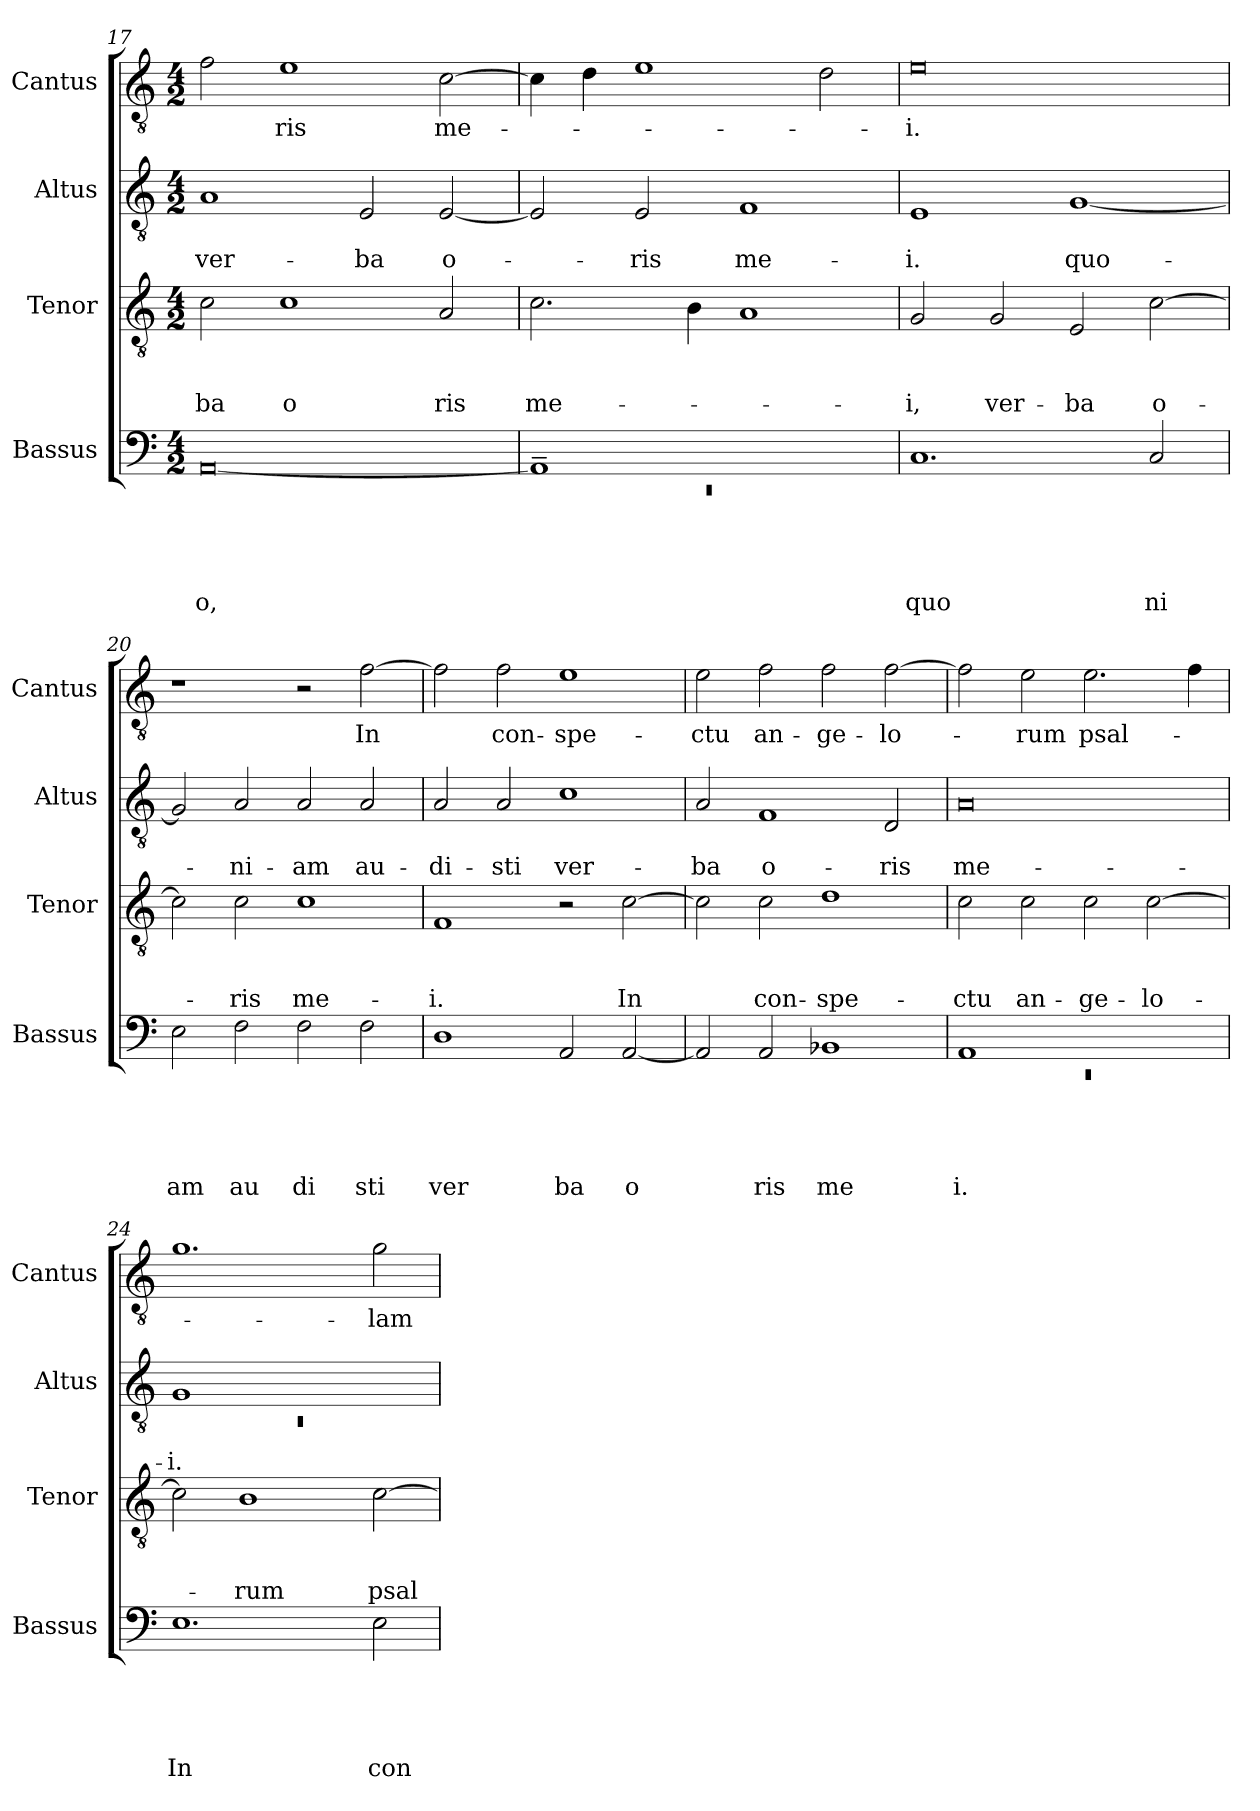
**kern	**text	**text	**text	**text	**text	**kern	**text	**text	**text	**kern	**text	**text	**kern	**text
*part4	*part4	*part4	*part4	*part4	*part4	*part3	*part3	*part3	*part3	*part2	*part2	*part2	*part1	*part1
*staff4	*staff4	*staff4	*staff4	*staff4	*staff4	*staff3	*staff3	*staff3	*staff3	*staff2	*staff2	*staff2	*staff1	*staff1
*I"Bassus	*	*	*	*	*	*I"Tenor	*	*	*	*I"Altus	*	*	*I"Cantus	*
*I'Bassus	*	*	*	*	*	*I'Tenor	*	*	*	*I'Altus	*	*	*I'Cantus	*
*clefF4	*	*	*	*	*	*clefGv2	*	*	*	*clefGv2	*	*	*clefGv2	*
*k[]	*	*	*	*	*	*k[]	*	*	*	*k[]	*	*	*k[]	*
*C:	*	*	*	*	*	*C:	*	*	*	*C:	*	*	*C:	*
*M4/2	*	*	*	*	*	*M4/2	*	*	*	*M4/2	*	*	*M4/2	*
=17	=17	=17	=17	=17	=17	=17	=17	=17	=17	=17	=17	=17	=17	=17
!	!	!	!	!	!LO:LY:b	!	!	!	!LO:LY:b	!	!	!LO:LY:b	!	!
[<0AA	.	.	.	.	o,	2c\	.	.	ba	1A	.	ver-	2f\	.
!	!	!	!	!	!	!	!	!	!LO:LY:b	!	!	!	!	!LO:LY:b
.	.	.	.	.	.	1c	.	.	o	.	.	.	1e	-ris
!	!	!	!	!	!	!	!	!	!	!	!	!LO:LY:b	!	!
.	.	.	.	.	.	.	.	.	.	2E/	.	-ba	.	.
!	!	!	!	!	!	!	!	!	!LO:LY:b	!	!	!LO:LY:b	!	!LO:LY:b
.	.	.	.	.	.	2A/	.	.	ris	[<2E/	.	o-	[<2c\	me-
!!LO:LB:g=z
=18	=18	=18	=18	=18	=18	=18	=18	=18	=18	=18	=18	=18	=18	=18
*^	*	*	*	*	*	*	*	*	*	*	*	*	*	*
!	!LO:N:vis=1	!	!	!	!	!	!	!	!	!LO:LY:b	!	!	!	!	!
1AA~>]	0rEE	.	.	.	.	.	2.c\	.	.	me-	2E/]	.	.	4c\]	.
.	.	.	.	.	.	.	.	.	.	.	.	.	.	4d\	.
!	!	!	!	!	!	!	!	!	!	!	!	!	!LO:LY:b	!	!
.	.	.	.	.	.	.	.	.	.	.	2E/	.	-ris	1e	.
.	.	.	.	.	.	.	4B\	.	.	.	.	.	.	.	.
!	!	!	!	!	!	!	!	!	!	!	!	!	!LO:LY:b	!	!
1ryy	.	.	.	.	.	.	1A	.	.	.	1F	.	me-	.	.
.	.	.	.	.	.	.	.	.	.	.	.	.	.	2d\	.
*v	*v	*	*	*	*	*	*	*	*	*	*	*	*	*	*
=19	=19	=19	=19	=19	=19	=19	=19	=19	=19	=19	=19	=19	=19	=19
!	!	!	!	!	!LO:LY:b	!	!	!	!LO:LY:b	!	!	!LO:LY:b	!	!LO:LY:b
1.C	.	.	.	.	quo	2G/	.	.	-i,	1E	.	-i.	0e	-i.
!	!	!	!	!	!	!	!	!	!LO:LY:b	!	!	!	!	!
.	.	.	.	.	.	2G/	.	.	ver-	.	.	.	.	.
!	!	!	!	!	!	!	!	!	!LO:LY:b	!	!	!LO:LY:b	!	!
.	.	.	.	.	.	2E/	.	.	-ba	[<1G	.	quo-	.	.
!	!	!	!	!	!LO:LY:b	!	!	!	!LO:LY:b	!	!	!	!	!
2C/	.	.	.	.	ni	[>2c\	.	.	o-	.	.	.	.	.
=20	=20	=20	=20	=20	=20	=20	=20	=20	=20	=20	=20	=20	=20	=20
!	!	!	!	!	!LO:LY:b	!	!	!	!	!	!	!	!	!
2E\	.	.	.	.	am	2c\]	.	.	.	2G/]	.	.	1r	.
!	!	!	!	!	!LO:LY:b	!	!	!	!LO:LY:b	!	!	!LO:LY:b	!	!
2F\	.	.	.	.	au	2c\	.	.	-ris	2A/	.	-ni-	.	.
!	!	!	!	!	!LO:LY:b	!	!	!	!LO:LY:b	!	!	!LO:LY:b	!	!
2F\	.	.	.	.	di	1c	.	.	me-	2A/	.	-am	2r	.
!	!	!	!	!	!LO:LY:b	!	!	!	!	!	!	!LO:LY:b	!	!LO:LY:b
2F\	.	.	.	.	sti	.	.	.	.	2A/	.	au-	[>2f\	In
=21	=21	=21	=21	=21	=21	=21	=21	=21	=21	=21	=21	=21	=21	=21
!	!	!	!	!	!LO:LY:b	!	!	!	!LO:LY:b	!	!	!LO:LY:b	!	!
1D	.	.	.	.	ver	1F	.	.	-i.	2A/	.	-di-	2f\]	.
!	!	!	!	!	!	!	!	!	!	!	!	!LO:LY:b	!	!LO:LY:b
.	.	.	.	.	.	.	.	.	.	2A/	.	-sti	2f\	con-
!	!	!	!	!	!LO:LY:b	!	!	!	!	!	!	!LO:LY:b	!	!LO:LY:b
2AA/	.	.	.	.	ba	2r	.	.	.	1c	.	ver-	1e	-spe-
!	!	!	!	!	!LO:LY:b	!	!	!	!LO:LY:b	!	!	!	!	!
[<2AA/	.	.	.	.	o	[>2c\	.	.	In	.	.	.	.	.
=22	=22	=22	=22	=22	=22	=22	=22	=22	=22	=22	=22	=22	=22	=22
!	!	!	!	!	!	!	!	!	!	!	!	!LO:LY:b	!	!LO:LY:b
2AA/]	.	.	.	.	.	2c\]	.	.	.	2A/	.	-ba	2e\	-ctu
!	!	!	!	!	!LO:LY:b	!	!	!	!LO:LY:b	!	!	!LO:LY:b	!	!LO:LY:b
2AA/	.	.	.	.	ris	2c\	.	.	con-	1F	.	o-	2f\	an-
!	!	!	!	!	!LO:LY:b	!	!	!	!LO:LY:b	!	!	!	!	!LO:LY:b
1BB-X	.	.	.	.	me	1d	.	.	-spe-	.	.	.	2f\	-ge-
!	!	!	!	!	!	!	!	!	!	!	!	!LO:LY:b	!	!LO:LY:b
.	.	.	.	.	.	.	.	.	.	2D/	.	-ris	[>2f\	-lo-
=23	=23	=23	=23	=23	=23	=23	=23	=23	=23	=23	=23	=23	=23	=23
*^	*	*	*	*	*	*	*	*	*	*	*	*	*	*
!	!LO:N:vis=1	!	!	!	!	!LO:LY:b	!	!	!	!LO:LY:b	!	!	!LO:LY:b	!	!
1AA	0rEE	.	.	.	.	i.	2c\	.	.	-ctu	0A	.	me-	2f\]	.
!	!	!	!	!	!	!	!	!	!	!LO:LY:b	!	!	!	!	!LO:LY:b
.	.	.	.	.	.	.	2c\	.	.	an-	.	.	.	2e\	-rum
!	!	!	!	!	!	!	!	!	!	!LO:LY:b	!	!	!	!	!LO:LY:b
1ryy	.	.	.	.	.	.	2c\	.	.	-ge-	.	.	.	2.e\	psal-
!	!	!	!	!	!	!	!	!	!	!LO:LY:b	!	!	!	!	!
.	.	.	.	.	.	.	[>2c\	.	.	-lo-	.	.	.	.	.
.	.	.	.	.	.	.	.	.	.	.	.	.	.	4f\	.
*v	*v	*	*	*	*	*	*	*	*	*	*	*	*	*	*
=24	=24	=24	=24	=24	=24	=24	=24	=24	=24	=24	=24	=24	=24	=24
*	*	*	*	*	*	*	*	*	*	*^	*	*	*	*
!	!	!	!	!	!LO:LY:b	!	!	!	!	!	!LO:N:vis=1	!	!LO:LY:b	!	!
1.E	.	.	.	.	In	2c\]	.	.	.	1G	0rC	.	-i.	1.g	.
!	!	!	!	!	!	!	!	!	!LO:LY:b	!	!	!	!	!	!
.	.	.	.	.	.	1B	.	.	-rum	.	.	.	.	.	.
.	.	.	.	.	.	.	.	.	.	1ryy	.	.	.	.	.
!	!	!	!	!	!LO:LY:b	!	!	!	!LO:LY:b	!	!	!	!	!	!LO:LY:b
2E\	.	.	.	.	con	[>2c\	.	.	psal-	.	.	.	.	2g\	-lam
*	*	*	*	*	*	*	*	*	*	*v	*v	*	*	*	*
=	=	=	=	=	=	=	=	=	=	=	=	=	=	=
*-	*-	*-	*-	*-	*-	*-	*-	*-	*-	*-	*-	*-	*-	*-
